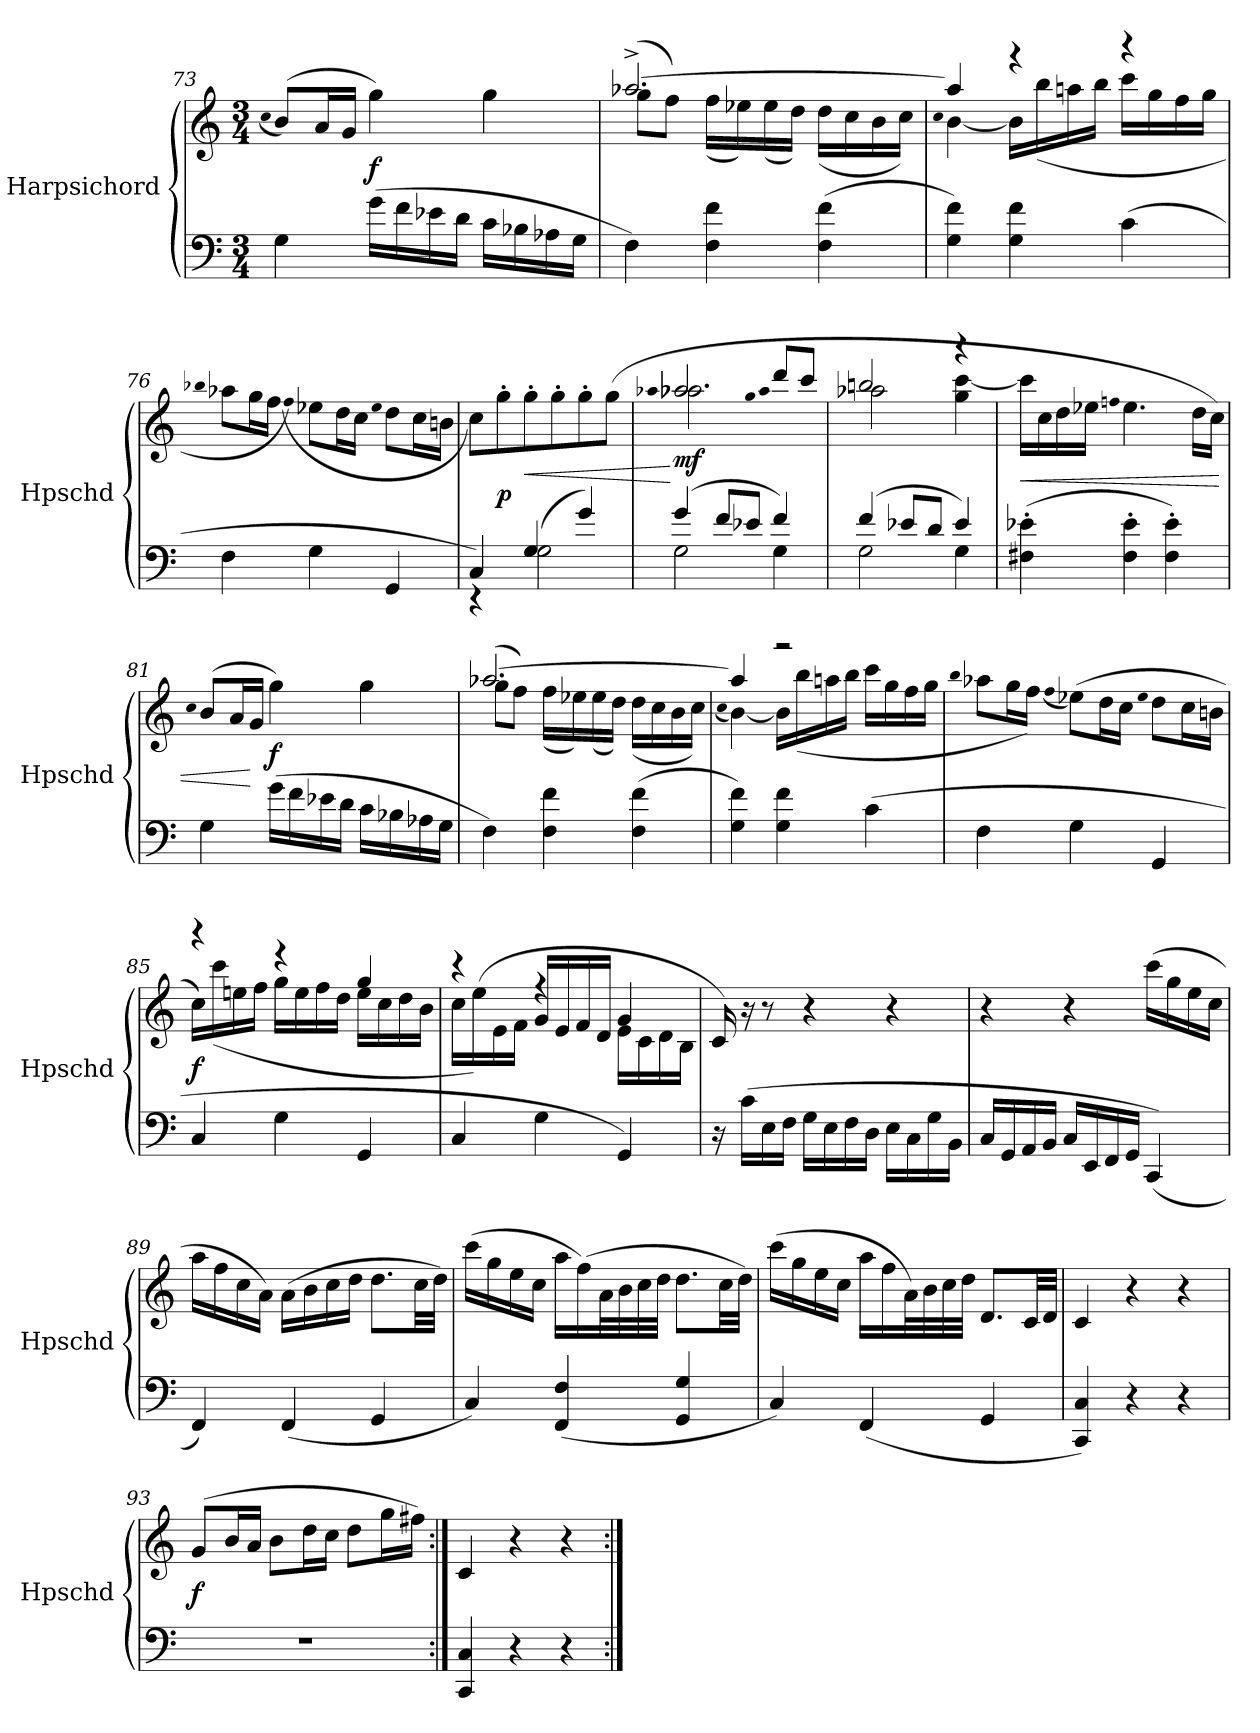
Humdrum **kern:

**kern	**kern	**dynam
*part1	*part1	*part1
*staff2	*staff1	*staff1/2
*I"Harpsichord	*	*
*I'Hpschd	*	*
*clefF4	*clefG2	*
*k[]	*k[]	*
*C:	*C:	*
*M3/4	*M3/4	*
=73	=73	=73
.	(qcc	.
4G\	(8b/L)	.
.	16a/L	.
.	16g/JJ	.
(16g\LL	4gg\)	f
16f\	.	.
16e-X\	.	.
16d\JJ	.	.
16c\LL	4gg\	.
16B-X\	.	.
16A-X\	.	.
16G\JJ	.	.
=74	=74	=74
*	*^	*
4F\)	([2.aa-X^/	8gg\L	.
.	.	8ff\J)	.
4F\ 4f\	.	(16ff\LL	.
.	.	16ee-X\)	.
.	.	(16ee-\	.
.	.	16dd\JJ)	.
(4F\ 4f\	.	(16dd\LL	.
.	.	16cc\	.
.	.	16b\	.
.	.	16cc\JJ)	.
=75	=75	=75	=75
.	qcc	.	.
4G\ 4f\)	4aa-/]	[4b\	.
4G\ 4f\	4r	16b\LL]	.
.	.	(16bb\	.
.	.	16aan\	.
.	.	16bb\JJ	.
(4c\	4r	16ccc\LL	.
.	.	16gg\	.
.	.	16ff\	.
.	.	16gg\JJ	.
*	*v	*v	*
=76	=76	=76
.	qbb-X	.
4F\	8aa-X\L	.
.	16gg\L	.
.	16ff\JJ	.
.	(qff)	.
4G\	8ee-X\L	.
.	16dd\L	.
.	16cc\JJ	.
.	qee-	.
4GG/	8dd\L	.
.	16cc\L	.
.	16bn\JJ	.
=77	=77	=77
*^	*	*
4C/)	4r	8cc\L)	.
.	.	8gg'\	p
(4G/	2G\	8gg'\	<
.	.	8gg'\	.
4g/)	.	8gg'\	.
.	.	(8gg\J	.
=78	=78	=78	=78
.	.	qaa-X	.
*	*	*^	*
(4g/	2G\	2aa-X/	2.aa-X\	[ mf
8f/L	.	.	.	.
8e-X/J	.	.	.	.
.	.	qgg	.	.
.	.	qaa-	.	.
4f/)	4G\	8ddd/L	.	.
.	.	8ccc/J	.	.
=79	=79	=79	=79	=79
(4f/	2G\	2bbn/	2aa-X\	.
8e-X/L	.	.	.	.
8d/J	.	.	.	.
4e-/)	4G\	4r	4gg\ [4ccc\	.
*v	*v	*	*	*
*	*v	*v	*
=80	=80	=80
(4F#X'\ 4e-X'\	16ccc\LL]	<
.	16cc\	.
.	16dd\	.
.	16ee-X\JJ	.
.	qffn	.
4F#'\ 4e-'\	4.ee-\	.
4F#'\ 4e-'\)	.	.
.	16dd\LL	.
.	16cc\JJ)	.
=81	=81	=81
.	qcc	.
4G\	(8b/L	.
.	16a/L	.
.	16g/JJ	[
(16g\LL	4gg\)	f
16f\	.	.
16e-X\	.	.
16d\JJ	.	.
16c\LL	4gg\	.
16B-X\	.	.
16A-X\	.	.
16G\JJ	.	.
=82	=82	=82
*	*^	*
4F\)	([2.aa-X/	8gg\L	.
.	.	8ff\J)	.
4F\ 4f\	.	(16ff\LL	.
.	.	16ee-X\)	.
.	.	(16ee-\	.
.	.	16dd\JJ)	.
(4F\ 4f\	.	(16dd\LL	.
.	.	16cc\	.
.	.	16b\	.
.	.	16cc\JJ)	.
=83	=83	=83	=83
.	(qcc	.	.
4G\ 4f\)	4aa-/]	[4b\)	.
4G\ 4f\	2r	16b\LL]	.
.	.	(16bb\	.
.	.	16aan\	.
.	.	16bb\JJ	.
(4c\	.	16ccc\LL	.
.	.	16gg\	.
.	.	16ff\	.
.	.	16gg\JJ	.
*	*v	*v	*
=84	=84	=84
.	qbb	.
4F\	8aa-X\L	.
.	16gg\L	.
.	16ff\JJ)	.
.	(qff	.
4G\	(8ee-X\L)	.
.	16dd\L	.
.	16cc\JJ	.
.	qee-	.
4GG/	8dd\L	.
.	16cc\L	.
.	16bn\JJ	.
=85	=85	=85
*	*^	*
4C/	4r	16cc\LL)	f
.	.	(16ccc\	.
.	.	16een\	.
.	.	16ff\JJ	.
4G\	4r	16gg\LL	.
.	.	16ee\	.
.	.	16ff\	.
.	.	16dd\JJ	.
4GG/	4gg/	16ee\LL	.
.	.	16cc\	.
.	.	16dd\	.
.	.	16b\JJ	.
=86	=86	=86	=86
4C/	4r	16cc\LL	.
.	.	(16ee\)	.
.	.	16e\	.
.	.	16f\JJ	.
4G\	4r	16g/LL	.
.	.	16e/	.
.	.	16f/	.
.	.	16d/JJ	.
4GG/)	4g/	16e\LL	.
.	.	16c\	.
.	.	16d\	.
.	.	16B\JJ	.
*	*v	*v	*
=87	=87	=87
16r	16c/)	.
(16c\LL	16r	.
16E\	8r	.
16F\JJ	.	.
16G\LL	4r	.
16E\	.	.
16F\	.	.
16D\JJ	.	.
16E\LL	4r	.
16C\	.	.
16G\	.	.
16BB\JJ	.	.
=88	=88	=88
16C/LL	4r	.
16GG/	.	.
16AA/	.	.
16BB/JJ	.	.
16C/LL	4r	.
16EE/	.	.
16FF/	.	.
16GG/JJ	.	.
(4CC/)	(16ccc\LL	.
.	16gg\	.
.	16ee\	.
.	16cc\JJ	.
=89	=89	=89
4FF/)	16aa\LL	.
.	16ff\	.
.	16cc\	.
.	16a\JJ)	.
(4FF/	(16a\LL	.
.	16b\	.
.	16cc\	.
.	16dd\JJ	.
4GG/	8.dd\L	.
.	32cc\LL	.
.	32dd\JJJ)	.
=90	=90	=90
4C/)	(16ccc\LL	.
.	16gg\	.
.	16ee\	.
.	16cc\JJ	.
(4FF/ 4F/	16aa\LL	.
.	(16ff\)	.
.	32a\L	.
.	32b\	.
.	32cc\	.
.	32dd\JJJ	.
4GG/ 4G/	8.dd\L	.
.	32cc\LL	.
.	32dd\JJJ)	.
=91	=91	=91
4C/)	(16ccc\LL	.
.	16gg\	.
.	16ee\	.
.	16cc\JJ	.
(4FF/	16aa\LL	.
.	16ff\	.
.	32a\L)	.
.	32b\	.
.	32cc\	.
.	32dd\JJJ	.
4GG/	8.d/L	.
.	32c/LL	.
.	32d/JJJ	.
=92	=92	=92
4CC/ 4C/)	4c/	.
4r	4r	.
4r	4r	.
=93	=93	=93
2.r	(8g/L	f
.	16b/L	.
.	16a/JJ	.
.	8b\L	.
.	16dd\L	.
.	16cc\JJ	.
.	8dd\L	.
.	16gg\L	.
.	16ff#X\JJ)	.
=94:|!	=94:|!	=94:|!
4CC/ 4C/	4c/	.
4r	4r	.
4r	4r	.
=:|!	=:|!	=:|!
*-	*-	*-
